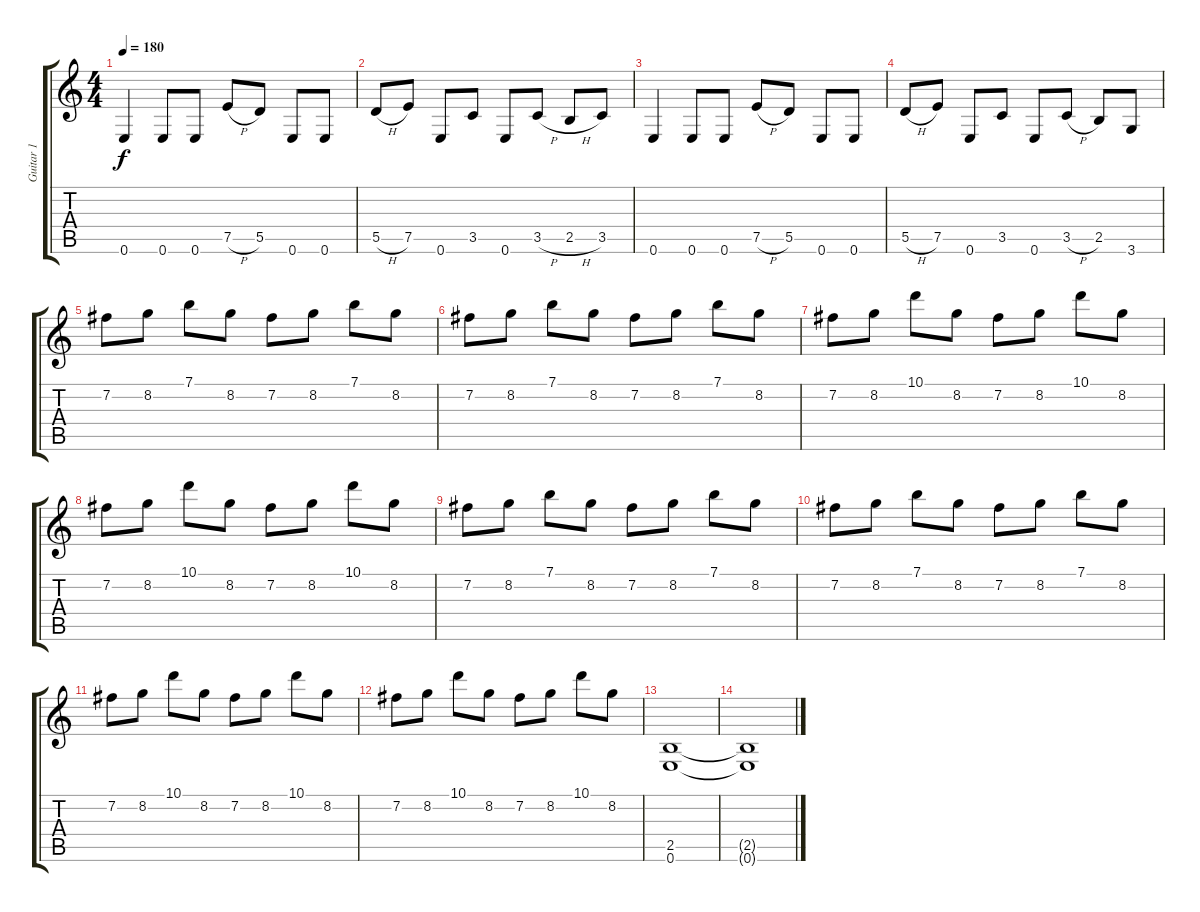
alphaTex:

\track ("Guitar 1" "Guitar 1") {instrument distortionguitar}
\staff {score tabs}
\tuning (E4 B3 G3 D3 A2 E2) {hide}
\ts (4 4)
\tempo 180
\clef g2
\ks c
0.6.4{dy f} 0.6.8 0.6.8 7.5{h}.8 5.5.8 0.6.8 0.6.8 |
5.5{h}.8 7.5.8 0.6.8 3.5.8 0.6.8 3.5{h}.8 2.5{h}.8 3.5.8 |
0.6.4 0.6.8 0.6.8 7.5{h}.8 5.5.8 0.6.8 0.6.8 |
5.5{h}.8 7.5.8 0.6.8 3.5.8 0.6.8 3.5{h}.8 2.5.8 3.6.8 |
7.2.8 8.2.8 7.1.8 8.2.8 7.2.8 8.2.8 7.1.8 8.2.8 |
7.2.8 8.2.8 7.1.8 8.2.8 7.2.8 8.2.8 7.1.8 8.2.8 |
7.2.8 8.2.8 10.1.8 8.2.8 7.2.8 8.2.8 10.1.8 8.2.8 |
7.2.8 8.2.8 10.1.8 8.2.8 7.2.8 8.2.8 10.1.8 8.2.8 |
7.2.8 8.2.8 7.1.8 8.2.8 7.2.8 8.2.8 7.1.8 8.2.8 |
7.2.8 8.2.8 7.1.8 8.2.8 7.2.8 8.2.8 7.1.8 8.2.8 |
7.2.8 8.2.8 10.1.8 8.2.8 7.2.8 8.2.8 10.1.8 8.2.8 |
7.2.8 8.2.8 10.1.8 8.2.8 7.2.8 8.2.8 10.1.8 8.2.8 |
(2.5 0.6).1 |
(2.5{t} 0.6{t}).1
